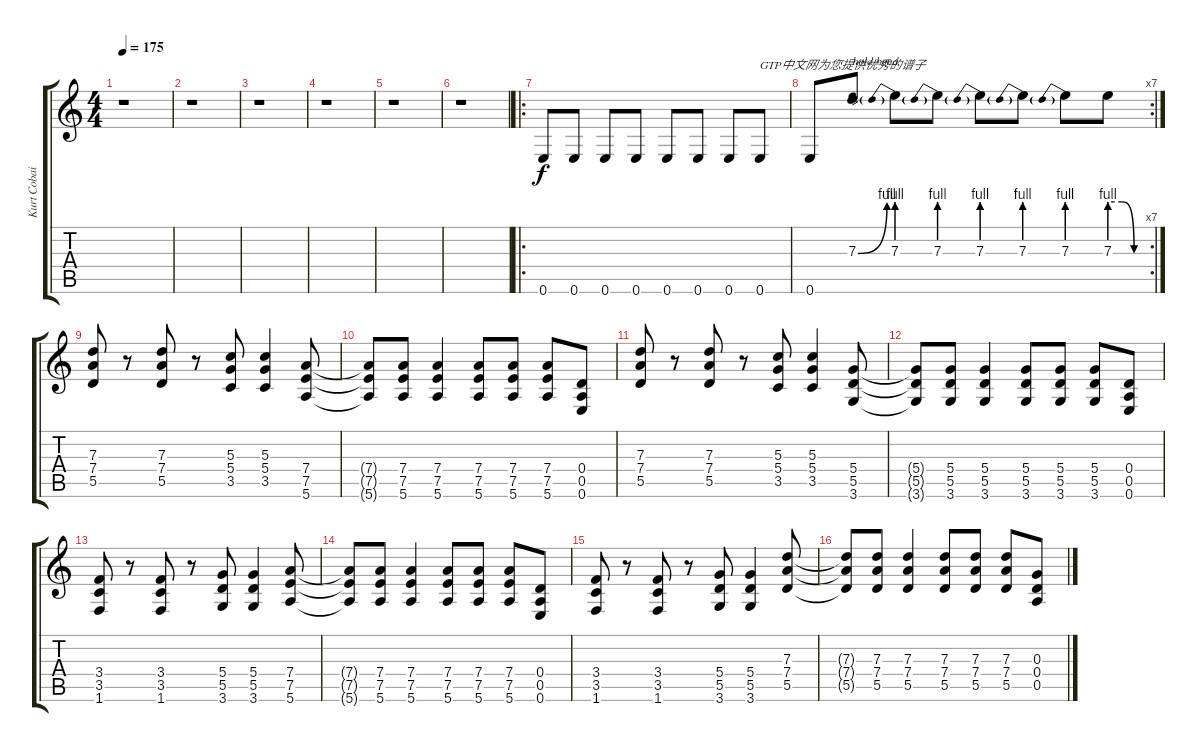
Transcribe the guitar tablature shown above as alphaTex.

\track ("Kurt Cobain" "Kurt Cobai") {instrument distortionguitar}
\staff {score tabs}
\tuning (E4 B3 G3 D3 A2 E2) {hide}
\ts (4 4)
\tempo 175
\clef g2
\ks c
r.1{dy f instrument distortionguitar} |
r.1 |
r.1 |
r.1 |
r.1 |
r.1 |
\ro
0.6.8 0.6.8 0.6.8 0.6.8 0.6.8 0.6.8 0.6.8 0.6.8{txt "GTP中文网为您提供优秀的谱子"} |
\rc 7
0.6.8 7.3{be (bend 0 0 60 4)}.8{txt "hold bend"} 7.3{be (prebend 0 4 60 4)}.8 7.3{be (prebend 0 4 60 4)}.8 7.3{be (prebend 0 4 60 4)}.8 7.3{be (prebend 0 4 60 4)}.8 7.3{be (prebend 0 4 60 4)}.8 7.3{be (custom 0 4 20 4 40 0 60 0)}.8 |
(7.3 7.4 5.5).8 r.8 (7.3 7.4 5.5).8 r.8 (5.3 5.4 3.5).8 (5.3 5.4 3.5).4 (7.4 7.5 5.6).8 |
(7.4{t} 7.5{t} 5.6{t}).8 (7.4 7.5 5.6).8 (7.4 7.5 5.6).4 (7.4 7.5 5.6).8 (7.4 7.5 5.6).8 (7.4 7.5 5.6).8 (0.4 0.5 0.6).8 |
(7.3 7.4 5.5).8 r.8 (7.3 7.4 5.5).8 r.8 (5.3 5.4 3.5).8 (5.3 5.4 3.5).4 (5.4 5.5 3.6).8 |
(5.4{t} 5.5{t} 3.6{t}).8 (5.4 5.5 3.6).8 (5.4 5.5 3.6).4 (5.4 5.5 3.6).8 (5.4 5.5 3.6).8 (5.4 5.5 3.6).8 (0.4 0.5 0.6).8 |
(3.4 3.5 1.6).8 r.8 (3.4 3.5 1.6).8 r.8 (5.4 5.5 3.6).8 (5.4 5.5 3.6).4 (7.4 7.5 5.6).8 |
(7.4{t} 7.5{t} 5.6{t}).8 (7.4 7.5 5.6).8 (7.4 7.5 5.6).4 (7.4 7.5 5.6).8 (7.4 7.5 5.6).8 (7.4 7.5 5.6).8 (0.4 0.5 0.6).8 |
(3.4 3.5 1.6).8 r.8 (3.4 3.5 1.6).8 r.8 (5.4 5.5 3.6).8 (5.4 5.5 3.6).4 (7.3 7.4 5.5).8 |
(7.3{t} 7.4{t} 5.5{t}).8 (7.3 7.4 5.5).8 (7.3 7.4 5.5).4 (7.3 7.4 5.5).8 (7.3 7.4 5.5).8 (7.3 7.4 5.5).8 (0.3 0.4 0.5).8
